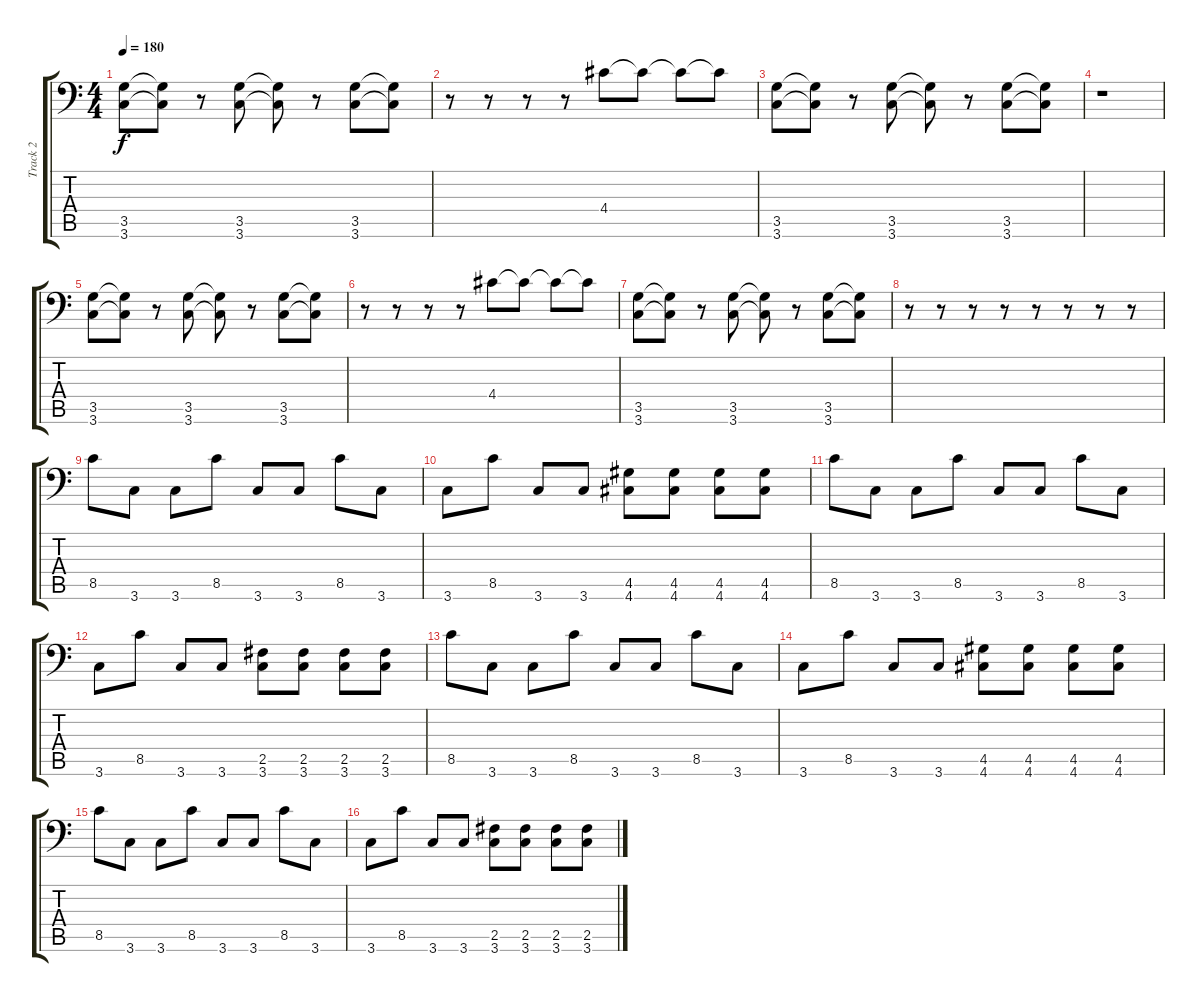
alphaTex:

\track ("Track 2" "Track 2") {instrument distortionguitar}
\staff {score tabs}
\tuning (B3 G3 D3 A2 E2 A1) {hide}
\ts (4 4)
\tempo 180
\clef f4
\ks c
(3.5 3.6).8{dy f} (3.5{t} 3.6{t}).8 r.8 (3.5 3.6).8 (3.5{t} 3.6{t}).8 r.8 (3.5 3.6).8 (3.5{t} 3.6{t}).8 |
r.8 r.8 r.8 r.8 4.4.8 4.4{t}.8 4.4{t}.8 4.4{t}.8 |
(3.5 3.6).8 (3.5{t} 3.6{t}).8 r.8 (3.5 3.6).8 (3.5{t} 3.6{t}).8 r.8 (3.5 3.6).8 (3.5{t} 3.6{t}).8 |
r.1 |
(3.5 3.6).8 (3.5{t} 3.6{t}).8 r.8 (3.5 3.6).8 (3.5{t} 3.6{t}).8 r.8 (3.5 3.6).8 (3.5{t} 3.6{t}).8 |
r.8 r.8 r.8 r.8 4.4.8 4.4{t}.8 4.4{t}.8 4.4{t}.8 |
(3.5 3.6).8 (3.5{t} 3.6{t}).8 r.8 (3.5 3.6).8 (3.5{t} 3.6{t}).8 r.8 (3.5 3.6).8 (3.5{t} 3.6{t}).8 |
r.8 r.8 r.8 r.8 r.8 r.8 r.8 r.8 |
8.5.8 3.6.8 3.6.8 8.5.8 3.6.8 3.6.8 8.5.8 3.6.8 |
3.6.8 8.5.8 3.6.8 3.6.8 (4.5 4.6).8 (4.5 4.6).8 (4.5 4.6).8 (4.5 4.6).8 |
8.5.8 3.6.8 3.6.8 8.5.8 3.6.8 3.6.8 8.5.8 3.6.8 |
3.6.8 8.5.8 3.6.8 3.6.8 (2.5 3.6).8 (2.5 3.6).8 (2.5 3.6).8 (2.5 3.6).8 |
8.5.8 3.6.8 3.6.8 8.5.8 3.6.8 3.6.8 8.5.8 3.6.8 |
3.6.8 8.5.8 3.6.8 3.6.8 (4.5 4.6).8 (4.5 4.6).8 (4.5 4.6).8 (4.5 4.6).8 |
8.5.8 3.6.8 3.6.8 8.5.8 3.6.8 3.6.8 8.5.8 3.6.8 |
3.6.8 8.5.8 3.6.8 3.6.8 (2.5 3.6).8 (2.5 3.6).8 (2.5 3.6).8 (2.5 3.6).8
